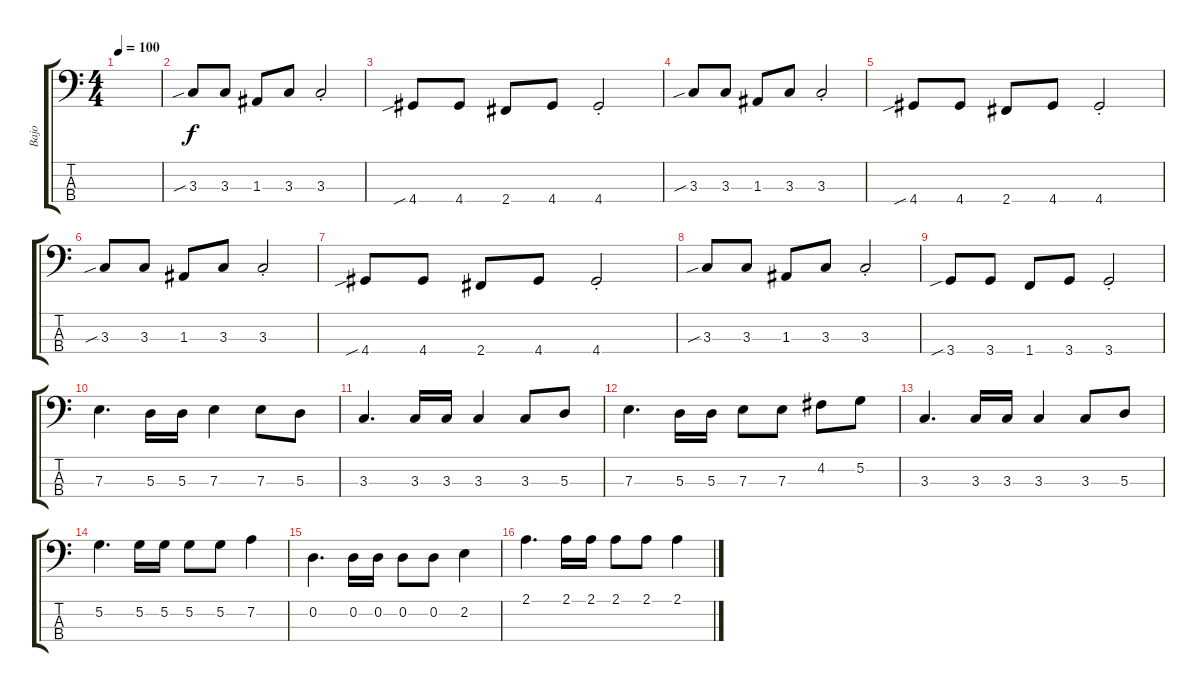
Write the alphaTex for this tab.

\track ("Bajo" "Bajo") {instrument electricbassfinger}
\staff {score tabs}
\tuning (G2 D2 A1 E1) {hide}
\ts (4 4)
\tempo 100
\clef f4
\ks c
|
3.3{sib}.8 3.3.8 1.3.8 3.3.8 3.3{st}.2 |
4.4{sib}.8 4.4.8 2.4.8 4.4.8 4.4{st}.2 |
3.3{sib}.8 3.3.8 1.3.8 3.3.8 3.3{st}.2 |
4.4{sib}.8 4.4.8 2.4.8 4.4.8 4.4{st}.2 |
3.3{sib}.8 3.3.8 1.3.8 3.3.8 3.3{st}.2 |
4.4{sib}.8 4.4.8 2.4.8 4.4.8 4.4{st}.2 |
3.3{sib}.8 3.3.8 1.3.8 3.3.8 3.3{st}.2 |
3.4{sib}.8 3.4.8 1.4.8 3.4.8 3.4{st}.2 |
7.3.4{d} 5.3.16 5.3.16 7.3.4 7.3.8 5.3.8 |
3.3.4{d} 3.3.16 3.3.16 3.3.4 3.3.8 5.3.8 |
7.3.4{d} 5.3.16 5.3.16 7.3.8 7.3.8 4.2.8 5.2.8 |
3.3.4{d} 3.3.16 3.3.16 3.3.4 3.3.8 5.3.8 |
5.2.4{d} 5.2.16 5.2.16 5.2.8 5.2.8 7.2.4 |
0.2.4{d} 0.2.16 0.2.16 0.2.8 0.2.8 2.2.4 |
2.1.4{d} 2.1.16 2.1.16 2.1.8 2.1.8 2.1.4
